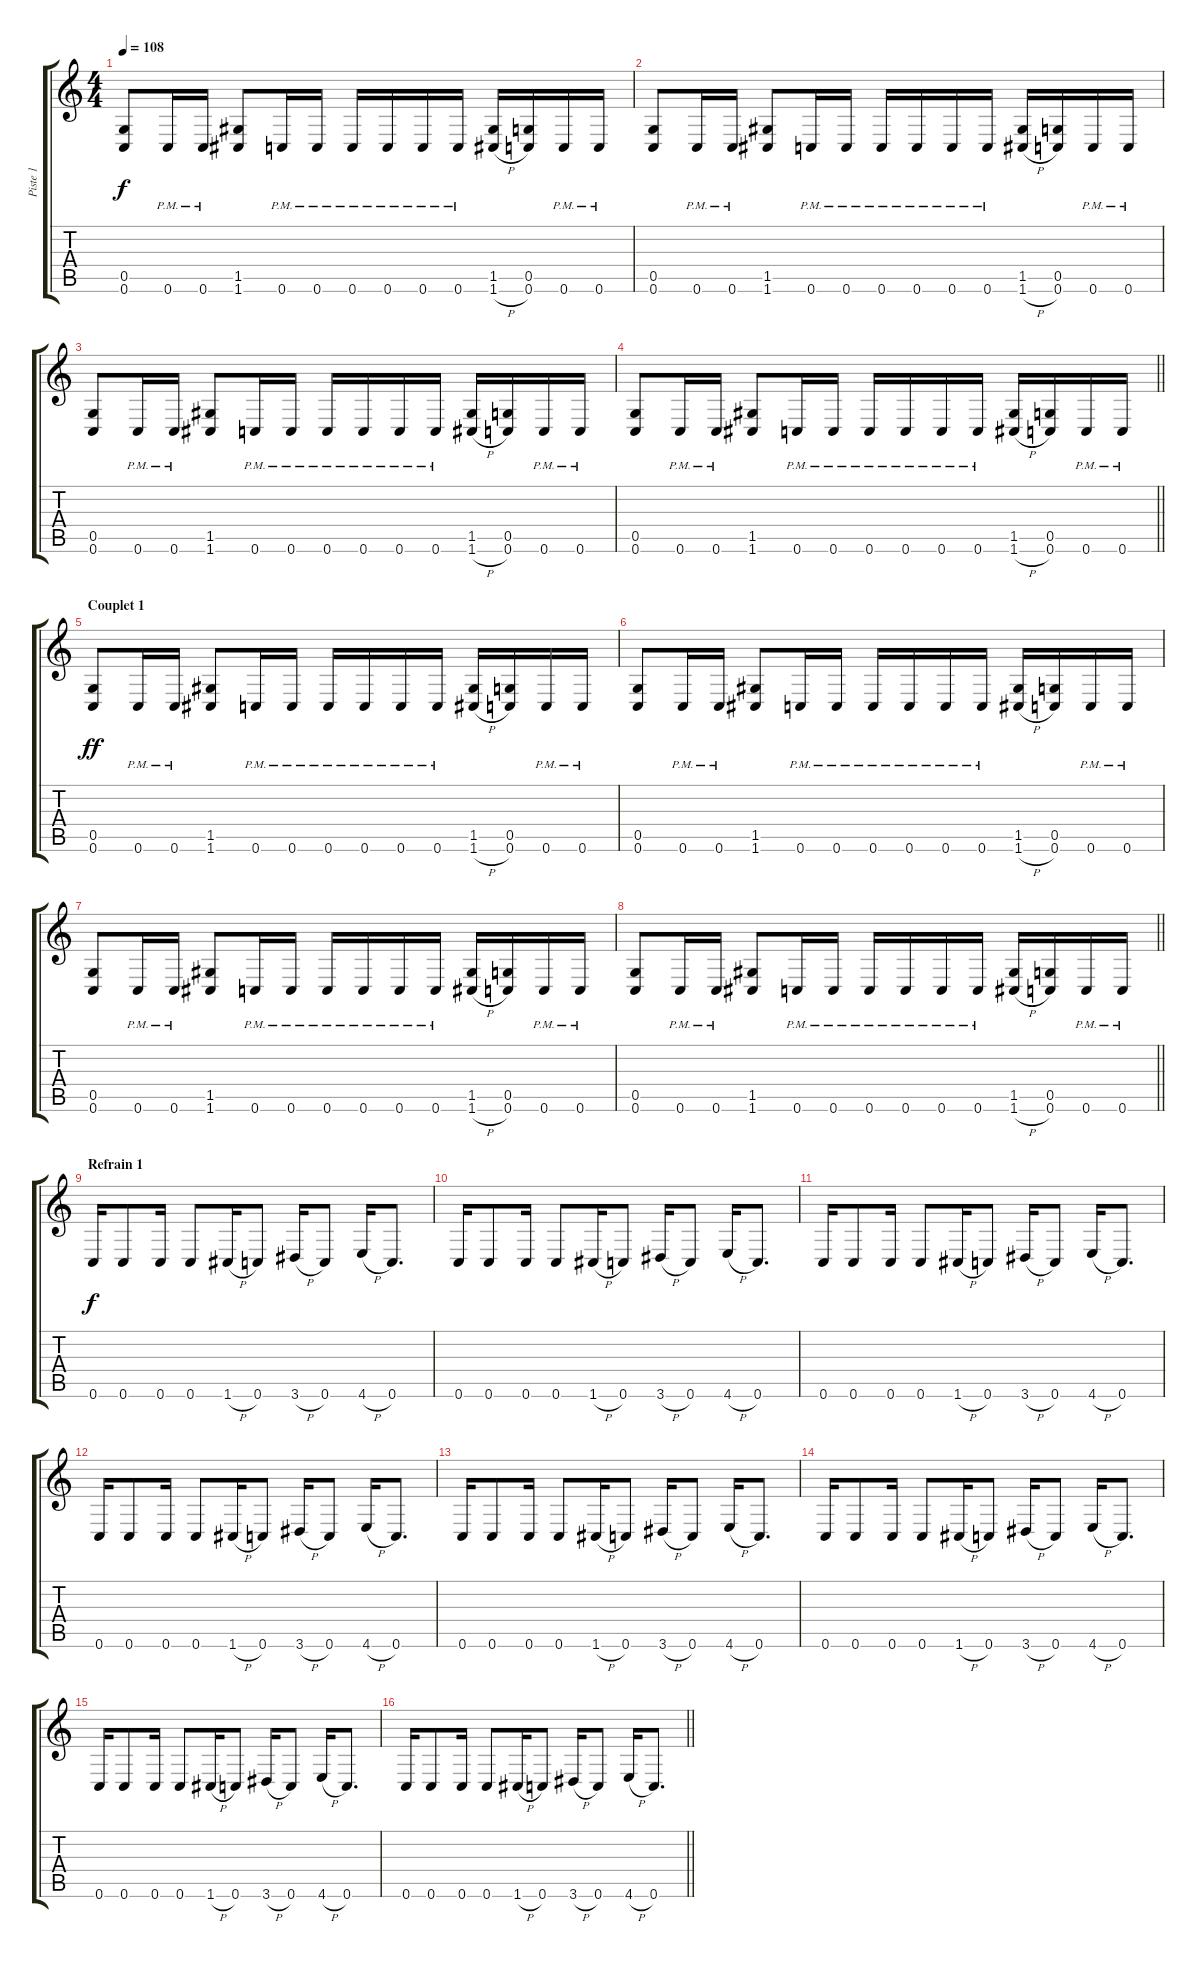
\track ("Piste 1" "Piste 1") {instrument distortionguitar}
\staff {score tabs}
\tuning (D4 A3 F3 C3 G2 C2) {hide}
\ts (4 4)
\tempo 108
\clef g2
\ks c
(0.5 0.6).8{dy f} 0.6{pm}.16 0.6{pm}.16 (1.5 1.6).8 0.6{pm}.16 0.6{pm}.16 0.6{pm}.16 0.6{pm}.16 0.6{pm}.16 0.6{pm}.16 (1.5 1.6{h}).16 (0.5 0.6).16 0.6{pm}.16 0.6{pm}.16 |
(0.5 0.6).8 0.6{pm}.16 0.6{pm}.16 (1.5 1.6).8 0.6{pm}.16 0.6{pm}.16 0.6{pm}.16 0.6{pm}.16 0.6{pm}.16 0.6{pm}.16 (1.5 1.6{h}).16 (0.5 0.6).16 0.6{pm}.16 0.6{pm}.16 |
(0.5 0.6).8 0.6{pm}.16 0.6{pm}.16 (1.5 1.6).8 0.6{pm}.16 0.6{pm}.16 0.6{pm}.16 0.6{pm}.16 0.6{pm}.16 0.6{pm}.16 (1.5 1.6{h}).16 (0.5 0.6).16 0.6{pm}.16 0.6{pm}.16 |
\barLineRight lightlight
(0.5 0.6).8 0.6{pm}.16 0.6{pm}.16 (1.5 1.6).8 0.6{pm}.16 0.6{pm}.16 0.6{pm}.16 0.6{pm}.16 0.6{pm}.16 0.6{pm}.16 (1.5 1.6{h}).16 (0.5 0.6).16 0.6{pm}.16 0.6{pm}.16 |
\section ("" "Couplet 1")
(0.5 0.6).8{dy ff} 0.6{pm}.16 0.6{pm}.16 (1.5 1.6).8 0.6{pm}.16 0.6{pm}.16 0.6{pm}.16 0.6{pm}.16 0.6{pm}.16 0.6{pm}.16 (1.5 1.6{h}).16 (0.5 0.6).16 0.6{pm}.16 0.6{pm}.16 |
(0.5 0.6).8 0.6{pm}.16 0.6{pm}.16 (1.5 1.6).8 0.6{pm}.16 0.6{pm}.16 0.6{pm}.16 0.6{pm}.16 0.6{pm}.16 0.6{pm}.16 (1.5 1.6{h}).16 (0.5 0.6).16 0.6{pm}.16 0.6{pm}.16 |
(0.5 0.6).8 0.6{pm}.16 0.6{pm}.16 (1.5 1.6).8 0.6{pm}.16 0.6{pm}.16 0.6{pm}.16 0.6{pm}.16 0.6{pm}.16 0.6{pm}.16 (1.5 1.6{h}).16 (0.5 0.6).16 0.6{pm}.16 0.6{pm}.16 |
\barLineRight lightlight
(0.5 0.6).8 0.6{pm}.16 0.6{pm}.16 (1.5 1.6).8 0.6{pm}.16 0.6{pm}.16 0.6{pm}.16 0.6{pm}.16 0.6{pm}.16 0.6{pm}.16 (1.5 1.6{h}).16 (0.5 0.6).16 0.6{pm}.16 0.6{pm}.16 |
\section ("" "Refrain 1")
0.6.16{dy f} 0.6.8 0.6.16 0.6.8 1.6{h}.16 0.6.8 3.6{h}.16 0.6.8 4.6{h}.16 0.6.8{d} |
0.6.16 0.6.8 0.6.16 0.6.8 1.6{h}.16 0.6.8 3.6{h}.16 0.6.8 4.6{h}.16 0.6.8{d} |
0.6.16 0.6.8 0.6.16 0.6.8 1.6{h}.16 0.6.8 3.6{h}.16 0.6.8 4.6{h}.16 0.6.8{d} |
0.6.16 0.6.8 0.6.16 0.6.8 1.6{h}.16 0.6.8 3.6{h}.16 0.6.8 4.6{h}.16 0.6.8{d} |
0.6.16 0.6.8 0.6.16 0.6.8 1.6{h}.16 0.6.8 3.6{h}.16 0.6.8 4.6{h}.16 0.6.8{d} |
0.6.16 0.6.8 0.6.16 0.6.8 1.6{h}.16 0.6.8 3.6{h}.16 0.6.8 4.6{h}.16 0.6.8{d} |
0.6.16 0.6.8 0.6.16 0.6.8 1.6{h}.16 0.6.8 3.6{h}.16 0.6.8 4.6{h}.16 0.6.8{d} |
\barLineRight lightlight
0.6.16 0.6.8 0.6.16 0.6.8 1.6{h}.16 0.6.8 3.6{h}.16 0.6.8 4.6{h}.16 0.6.8{d}
